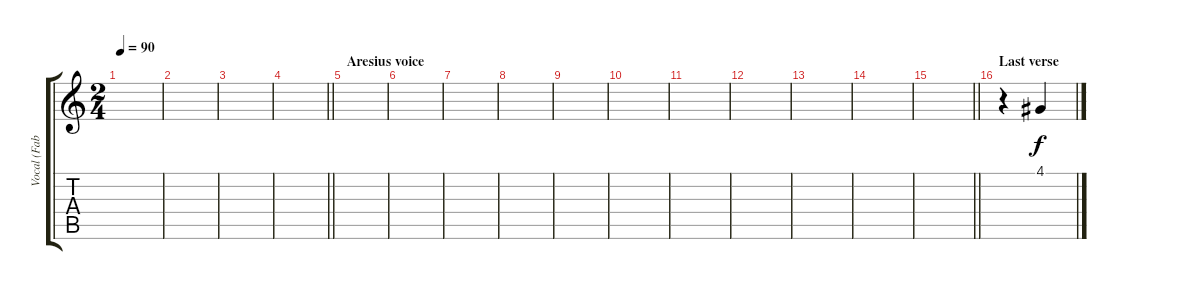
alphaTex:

\track ("Vocal (Fabio Lione)" "Vocal (Fab") {instrument rockorgan}
\staff {score tabs}
\tuning (E4 B3 G3 D3 A2 E2) {hide}
\ts (2 4)
\tempo 90
\clef g2
\ks c
|
|
|
\barLineRight lightlight
|
\section ("" "Aresius voice")
|
|
|
|
|
|
|
|
|
|
\barLineRight lightlight
|
\section ("" "Last verse")
r.4 4.1.4
